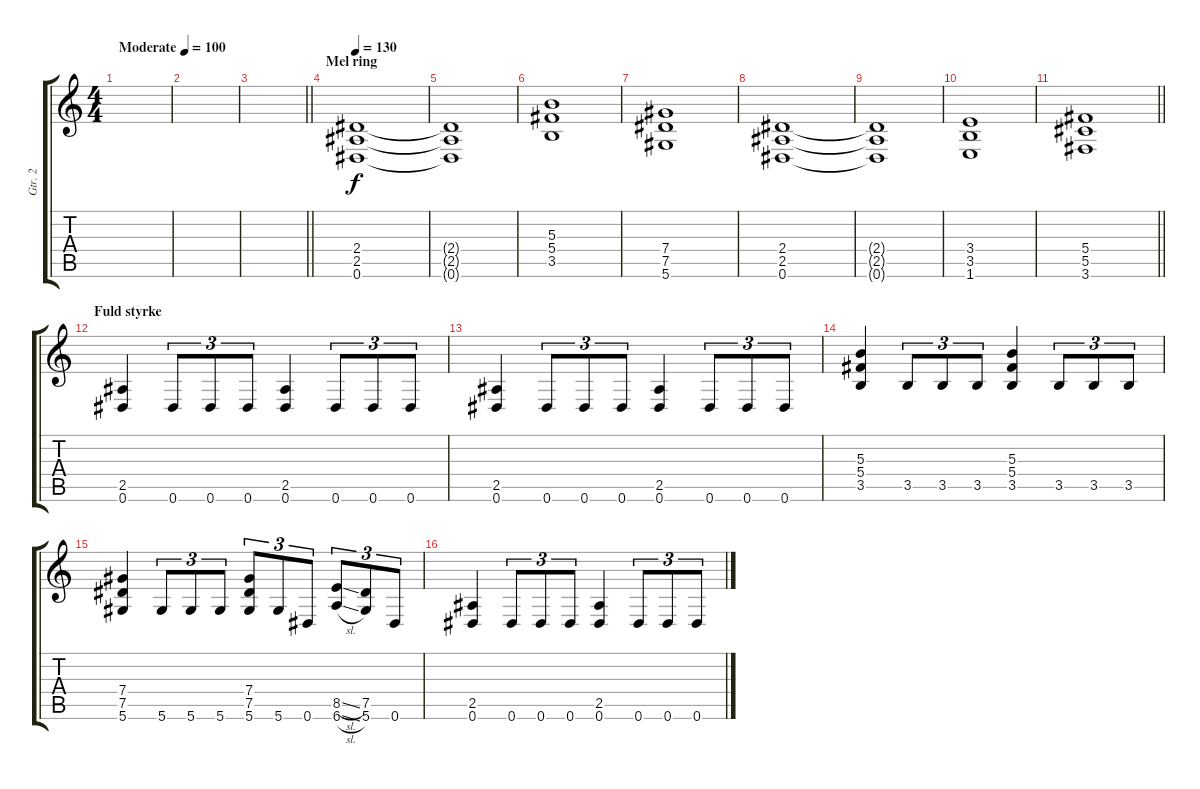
\track ("Gtr. 2" "Gtr. 2") {instrument distortionguitar}
\staff {score tabs}
\tuning (Eb4 Bb3 Gb3 Db3 Ab2 Eb2) {hide}
\ts (4 4)
\tempo (100 "Moderate")
\clef g2
\ks c
|
|
\barLineRight lightlight
|
\section ("" "Mel ring")
\tempo 130
(2.4 2.5 0.6).1 |
(2.4{t} 2.5{t} 0.6{t}).1 |
(5.3 5.4 3.5).1 |
(7.4 7.5 5.6).1 |
(2.4 2.5 0.6).1 |
(2.4{t} 2.5{t} 0.6{t}).1 |
(3.4 3.5 1.6).1 |
\barLineRight lightlight
(5.4 5.5 3.6).1 |
\section ("" "Fuld styrke")
(2.5 0.6).4 0.6.8{tu (3 2)} 0.6.8{tu (3 2)} 0.6.8{tu (3 2)} (2.5 0.6).4 0.6.8{tu (3 2)} 0.6.8{tu (3 2)} 0.6.8{tu (3 2)} |
(2.5 0.6).4 0.6.8{tu (3 2)} 0.6.8{tu (3 2)} 0.6.8{tu (3 2)} (2.5 0.6).4 0.6.8{tu (3 2)} 0.6.8{tu (3 2)} 0.6.8{tu (3 2)} |
(5.3 5.4 3.5).4 3.5.8{tu (3 2)} 3.5.8{tu (3 2)} 3.5.8{tu (3 2)} (5.3 5.4 3.5).4 3.5.8{tu (3 2)} 3.5.8{tu (3 2)} 3.5.8{tu (3 2)} |
(7.4 7.5 5.6).4 5.6.8{tu (3 2)} 5.6.8{tu (3 2)} 5.6.8{tu (3 2)} (7.4 7.5 5.6).8{tu (3 2)} 5.6.8{tu (3 2)} 0.6.8{tu (3 2)} (8.5{sl} 6.6{sl}).8{tu (3 2)} (7.5 5.6).8{tu (3 2)} 0.6.8{tu (3 2)} |
(2.5 0.6).4 0.6.8{tu (3 2)} 0.6.8{tu (3 2)} 0.6.8{tu (3 2)} (2.5 0.6).4 0.6.8{tu (3 2)} 0.6.8{tu (3 2)} 0.6.8{tu (3 2)}
